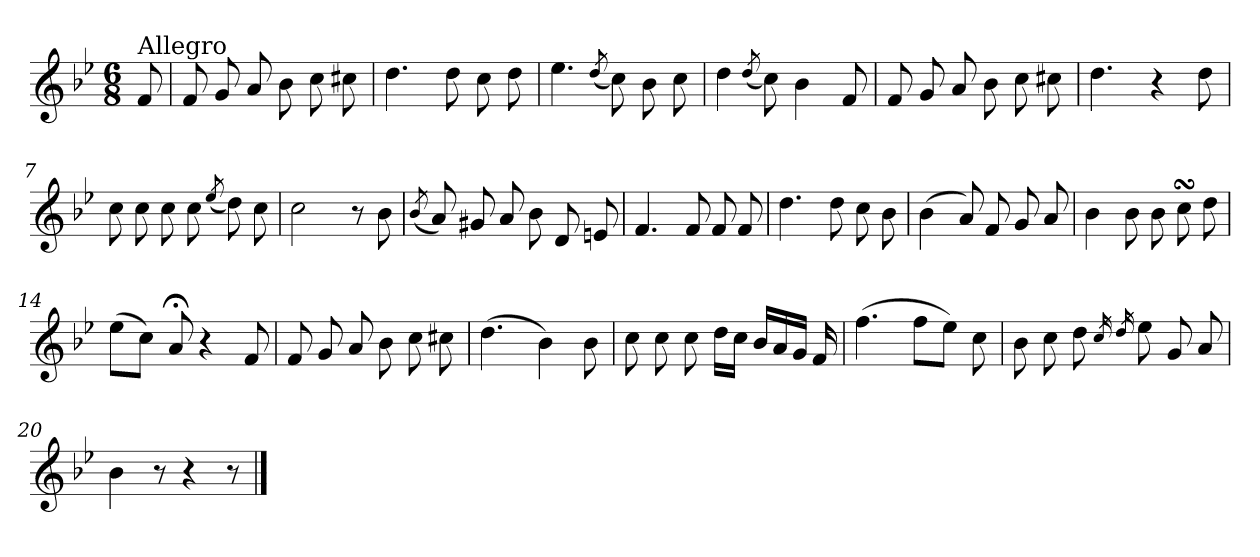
**kern
*part1
*staff1
*clefG2
*k[b-e-]
*B-:
*M6/8
=
!LO:TX:a:t=Allegro
8f/
=1
8f/
8g/
8a/
8b-\
8cc\
8cc#X\
=2
4.dd\
8dd\
8cc\
8dd\
=3
4.ee-\
(<8qdd/
8cc\)
8b-\
8cc\
=4
4dd\
(<8qdd/
8cc\)
4b-\
8f/
=5
8f/
8g/
8a/
8b-\
8cc\
8cc#X\
!!LO:LB:g=z
=6
4.dd\
4r
8dd\
=7
8cc\
8cc\
8cc\
8cc\
(<8qee-/
8dd\)
8cc\
=8
2cc\
8r
8b-\
=9
(<8qb-/
8a/)
8g#X/
8a/
8b-\
8d/
8en/
=10
4.f/
8f/
8f/
8f/
=11
4.dd\
8dd\
8cc\
8b-\
!!LO:LB:g=z
=12
(>4b-\
8a/)
8f/
8g/
8a/
=13
4b-\
8b-\
8b-\
8ccsSSS\
8dd\
=14
(>8ee-\L
8cc\J)
8a;</
4r
8f/
=15
8f/
8g/
8a/
8b-\
8cc\
8cc#X\
=16
(>4.dd\
4b-\)
8b-\
=17
8cc\
8cc\
8cc\
16dd\LL
16cc\JJ
16b-/LL
16a/
16g/JJ
16f/
!!LO:LB:g=z
=18
(>4.ff\
8ff\L
8ee-\J)
8cc\
=19
8b-\
8cc\
8dd\
16qcc/
16qdd/
8ee-\
8g/
8a/
=20
4b-\
8r
4r
8r
==
*-
